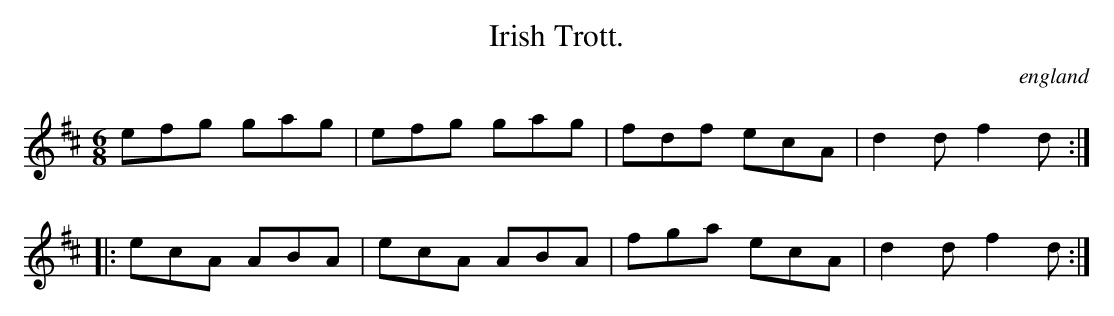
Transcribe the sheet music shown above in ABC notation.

X:1
T:Irish Trott.
O:england
M:6/8
L:1/8
K:D
efg gag|efg gag|fdf ecA|d2d f2d::
ecA ABA|ecA ABA|fga ecA|d2d f2d:|
